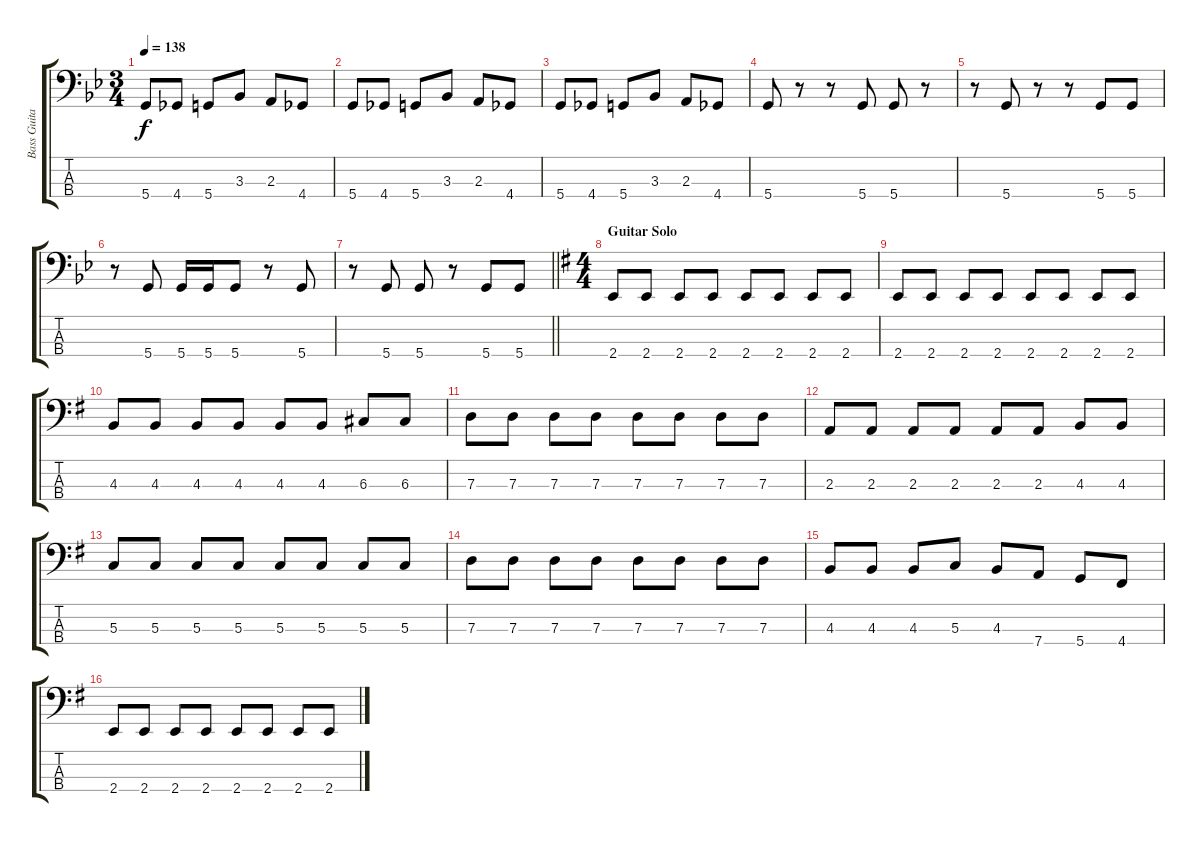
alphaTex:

\track ("Bass Guitar" "Bass Guita") {instrument electricbassfinger}
\staff {score tabs}
\tuning (F2 C2 G1 D1) {hide}
\ts (3 4)
\tempo 138
\clef f4
\ks gminor
5.4.8{dy f} 4.4.8 5.4.8 3.3.8 2.3.8 4.4.8 |
5.4.8 4.4.8 5.4.8 3.3.8 2.3.8 4.4.8 |
5.4.8 4.4.8 5.4.8 3.3.8 2.3.8 4.4.8 |
5.4.8 r.8 r.8 5.4.8 5.4.8 r.8 |
r.8 5.4.8 r.8 r.8 5.4.8 5.4.8 |
r.8 5.4.8 5.4.16 5.4.16 5.4.8 r.8 5.4.8 |
\barLineRight lightlight
r.8 5.4.8 5.4.8 r.8 5.4.8 5.4.8 |
\ts (4 4)
\section ("" "Guitar Solo")
\ks eminor
2.4.8 2.4.8 2.4.8 2.4.8 2.4.8 2.4.8 2.4.8 2.4.8 |
2.4.8 2.4.8 2.4.8 2.4.8 2.4.8 2.4.8 2.4.8 2.4.8 |
4.3.8 4.3.8 4.3.8 4.3.8 4.3.8 4.3.8 6.3.8 6.3.8 |
7.3.8 7.3.8 7.3.8 7.3.8 7.3.8 7.3.8 7.3.8 7.3.8 |
2.3.8 2.3.8 2.3.8 2.3.8 2.3.8 2.3.8 4.3.8 4.3.8 |
5.3.8 5.3.8 5.3.8 5.3.8 5.3.8 5.3.8 5.3.8 5.3.8 |
7.3.8 7.3.8 7.3.8 7.3.8 7.3.8 7.3.8 7.3.8 7.3.8 |
4.3.8 4.3.8 4.3.8 5.3.8 4.3.8 7.4.8 5.4.8 4.4.8 |
2.4.8 2.4.8 2.4.8 2.4.8 2.4.8 2.4.8 2.4.8 2.4.8
